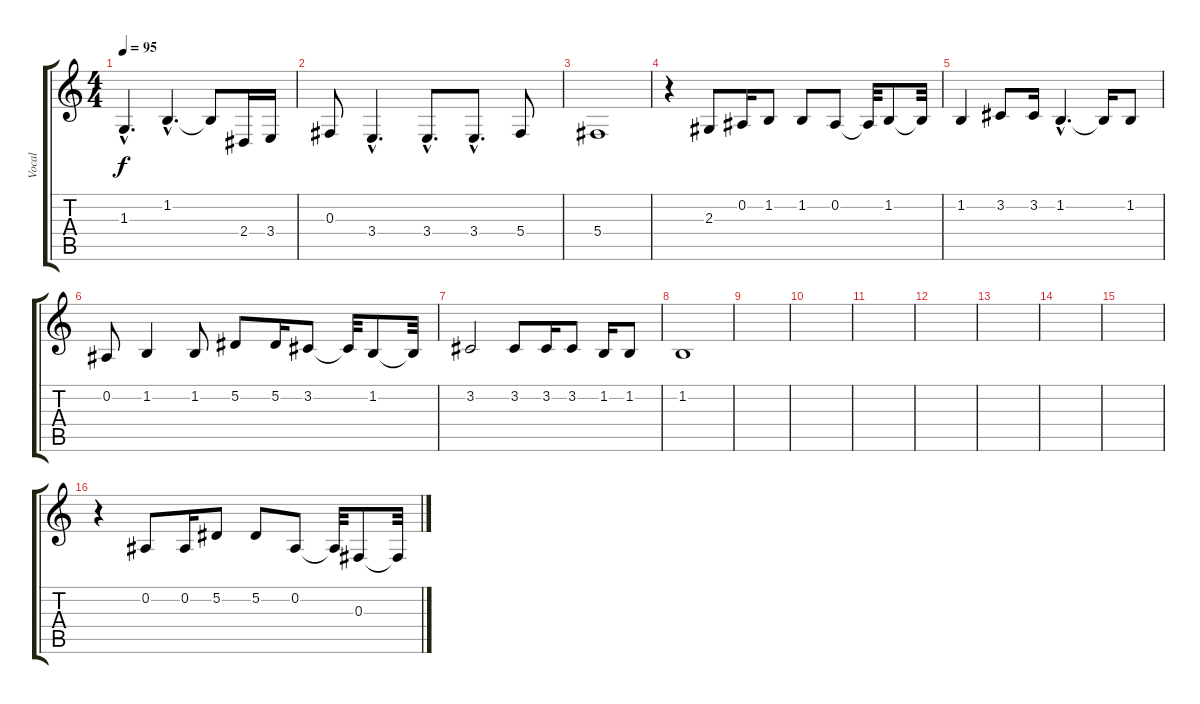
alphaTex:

\track ("Vocal" "Vocal") {instrument violin}
\staff {score tabs}
\tuning (Eb4 Bb3 Gb3 Db3 Ab2 Eb2) {hide}
\ts (4 4)
\tempo 95
\clef g2
\ks c
1.3{hac}.4{d dy f} 1.2{hac}.4{d} 1.2{t}.8 2.4.16 3.4.16 |
0.3.8 3.4{hac}.4{d} 3.4{hac}.8{d} 3.4{hac}.8{d} 5.4.8 |
5.4.1 |
r.4 2.3.8 0.2.16 1.2.8 1.2.8 0.2.8 0.2{t}.32 1.2.8 1.2{t}.32 |
1.2.4 3.2.8 3.2.16 1.2{hac}.4{d} 1.2{t}.16 1.2.8 |
0.2.8 1.2.4 1.2.8 5.2.8 5.2.16 3.2.8 3.2{t}.32 1.2.8 1.2{t}.32 |
3.2.2 3.2.8 3.2.16 3.2.8 1.2.16 1.2.8 |
1.2.1 |
|
|
|
|
|
|
|
r.4 0.2.8 0.2.16 5.2.8 5.2.8 0.2.8 0.2{t}.32 0.3.8 0.3{t}.32
